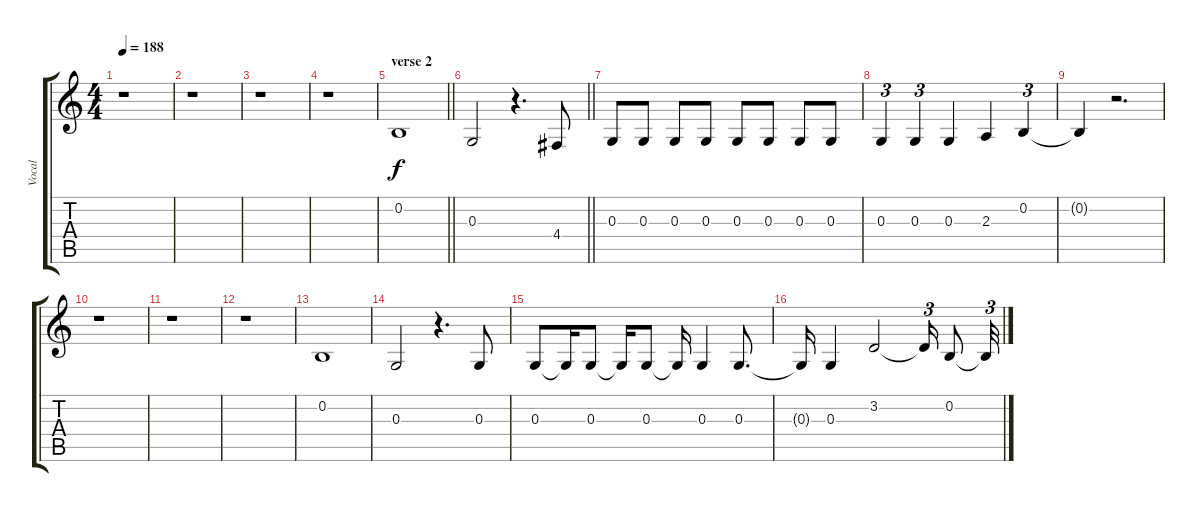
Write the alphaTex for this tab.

\track ("Vocal" "Vocal") {instrument lead3calliope}
\staff {score tabs}
\tuning (E4 B3 G3 D3 A2 E2) {hide}
\ts (4 4)
\tempo 188
\clef g2
\ks c
r.1{dy f} |
r.1 |
r.1 |
r.1 |
\section ("" "verse 2")
\barLineRight lightlight
0.2.1 |
\barLineRight lightlight
0.3.2 r.4{d} 4.4.8 |
0.3.8 0.3.8 0.3.8 0.3.8 0.3.8 0.3.8 0.3.8 0.3.8 |
0.3.4{tu (3 2)} 0.3.4{tu (3 2)} 0.3.4 2.3.4 0.2.4{tu (3 2)} |
0.2{t}.4 r.2{d} |
r.1 |
r.1 |
r.1 |
0.2.1 |
0.3.2 r.4{d} 0.3.8 |
0.3.8 0.3{t}.16 0.3.8 0.3{t}.16 0.3.8 0.3{t}.16 0.3.4 0.3.8{d} |
0.3{t}.16 0.3.4 3.2.2 3.2{t}.16{tu (3 2)} 0.2.8 0.2{t}.32{tu (3 2)}
